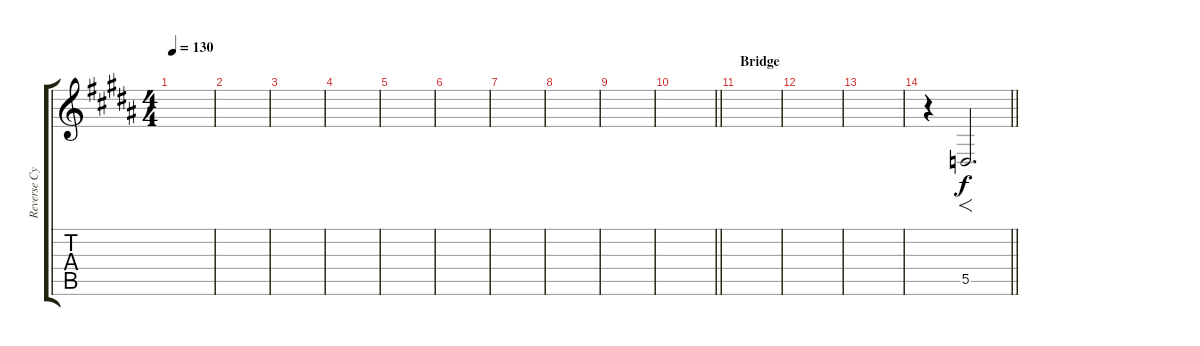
\track ("Reverse Cymbal" "Reverse Cy") {instrument reversecymbal}
\staff {score tabs}
\tuning (E4 B3 G3 D3 A2 E2) {hide}
\ts (4 4)
\tempo 130
\clef g2
\ks b
|
|
|
|
|
|
|
|
|
\barLineRight lightlight
|
\section ("" "Bridge")
|
|
|
\barLineRight lightlight
r.4 5.5.2{f d}
